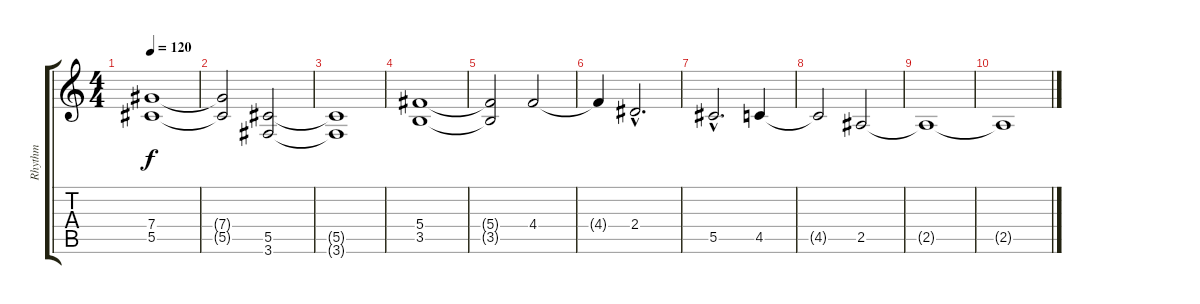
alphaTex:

\track ("Rhythm" "Rhythm") {instrument distortionguitar}
\staff {score tabs}
\tuning (Eb4 Bb3 Gb3 Db3 Ab2 Eb2) {hide}
\ts (4 4)
\tempo 120
\clef g2
\ks c
(7.4 5.5).1{dy f} |
(7.4{t} 5.5{t}).2 (5.5 3.6).2 |
(5.5{t} 3.6{t}).1 |
(5.4 3.5).1 |
(5.4{t} 3.5{t}).2 4.4.2 |
4.4{t}.4 2.4{hac}.2{d} |
5.5{hac}.2{d} 4.5.4 |
4.5{t}.2 2.5.2 |
2.5{t}.1 |
2.5{t}.1
